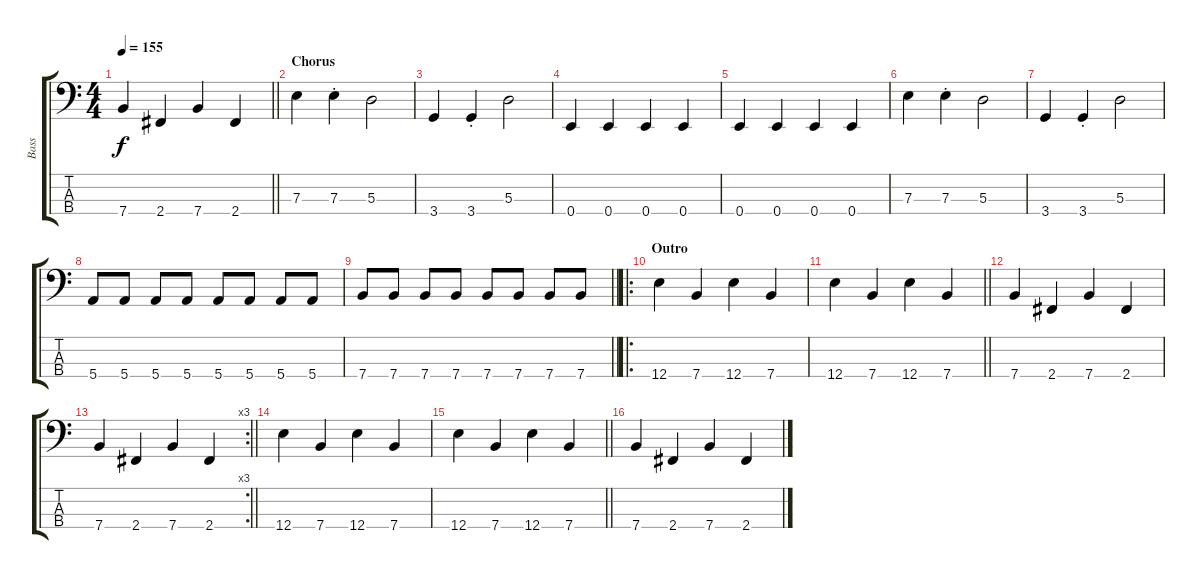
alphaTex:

\track ("Bass" "Bass") {instrument electricbassfinger}
\staff {score tabs}
\tuning (G2 D2 A1 E1) {hide}
\ts (4 4)
\tempo 155
\clef f4
\barLineRight lightlight
\ks c
7.4.4{dy f} 2.4.4 7.4.4 2.4.4 |
\section ("" "Chorus")
7.3.4 7.3{st}.4 5.3.2 |
3.4.4 3.4{st}.4 5.3.2 |
0.4.4 0.4.4 0.4.4 0.4.4 |
0.4.4 0.4.4 0.4.4 0.4.4 |
7.3.4 7.3{st}.4 5.3.2 |
3.4.4 3.4{st}.4 5.3.2 |
5.4.8 5.4.8 5.4.8 5.4.8 5.4.8 5.4.8 5.4.8 5.4.8 |
\barLineRight lightlight
7.4.8 7.4.8 7.4.8 7.4.8 7.4.8 7.4.8 7.4.8 7.4.8 |
\ro
\section ("" "Outro")
12.4.4 7.4.4 12.4.4 7.4.4 |
\barLineRight lightlight
12.4.4 7.4.4 12.4.4 7.4.4 |
7.4.4 2.4.4 7.4.4 2.4.4 |
\rc 3
\barLineRight lightlight
7.4.4 2.4.4 7.4.4 2.4.4 |
12.4.4 7.4.4 12.4.4 7.4.4 |
\barLineRight lightlight
12.4.4 7.4.4 12.4.4 7.4.4 |
7.4.4 2.4.4 7.4.4 2.4.4
